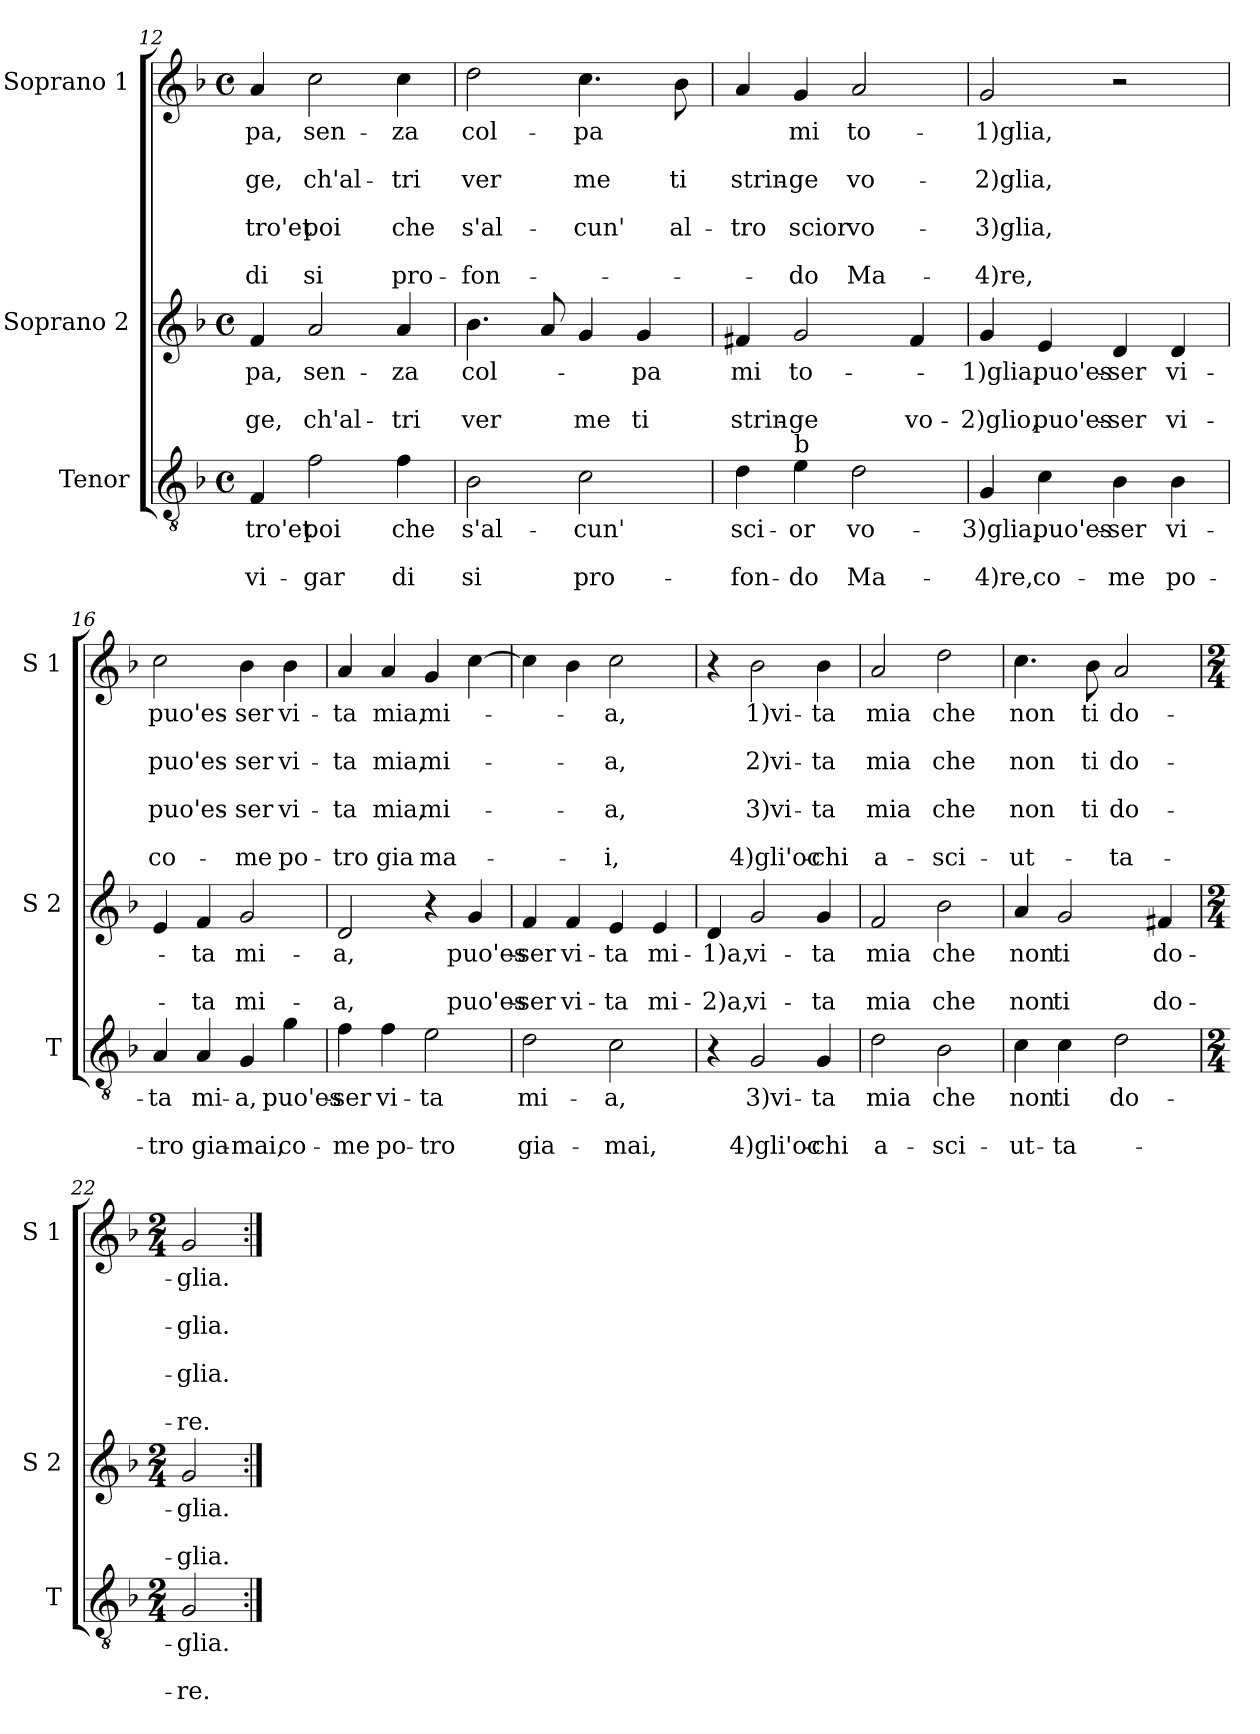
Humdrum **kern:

**kern	**text	**text	**text	**kern	**text	**text	**text	**kern	**text	**text	**text	**text	**text	**text	**text
*part3	*part3	*part3	*part3	*part2	*part2	*part2	*part2	*part1	*part1	*part1	*part1	*part1	*part1	*part1	*part1
*staff3	*staff3	*staff3	*staff3	*staff2	*staff2	*staff2	*staff2	*staff1	*staff1	*staff1	*staff1	*staff1	*staff1	*staff1	*staff1
*I"Tenor	*	*	*	*I"Soprano 2	*	*	*	*I"Soprano 1	*	*	*	*	*	*	*
*I'T	*	*	*	*I'S 2	*	*	*	*I'S 1	*	*	*	*	*	*	*
*clefGv2	*	*	*	*clefG2	*	*	*	*clefG2	*	*	*	*	*	*	*
*k[b-]	*	*	*	*k[b-]	*	*	*	*k[b-]	*	*	*	*	*	*	*
*F:	*	*	*	*F:	*	*	*	*F:	*	*	*	*	*	*	*
*M4/4	*	*	*	*M4/4	*	*	*	*M4/4	*	*	*	*	*	*	*
*met(c)	*	*	*	*met(c)	*	*	*	*met(c)	*	*	*	*	*	*	*
=12	=12	=12	=12	=12	=12	=12	=12	=12	=12	=12	=12	=12	=12	=12	=12
!	!LO:LY:b	!	!LO:LY:b	!	!LO:LY:b	!	!LO:LY:b	!	!LO:LY:b	!	!LO:LY:b	!	!LO:LY:b	!	!LO:LY:b
4F/	-tro'et	.	-vi-	4f/	-pa,	.	-ge,	4a/	-pa,	.	-ge,	.	-tro'et	.	di
!	!LO:LY:b	!	!LO:LY:b	!	!LO:LY:b	!	!LO:LY:b	!	!LO:LY:b	!	!LO:LY:b	!	!LO:LY:b	!	!LO:LY:b
2f\	poi	.	-gar	2a/	sen-	.	ch'al-	2cc\	sen-	.	ch'al-	.	poi	.	si
!	!LO:LY:b	!	!LO:LY:b	!	!LO:LY:b	!	!LO:LY:b	!	!LO:LY:b	!	!LO:LY:b	!	!LO:LY:b	!	!LO:LY:b
4f\	che	.	di	4a/	-za	.	-tri	4cc\	-za	.	-tri	.	che	.	pro-
=13	=13	=13	=13	=13	=13	=13	=13	=13	=13	=13	=13	=13	=13	=13	=13
!	!LO:LY:b	!	!LO:LY:b	!	!LO:LY:b	!	!LO:LY:b	!	!LO:LY:b	!	!LO:LY:b	!	!LO:LY:b	!	!LO:LY:b
2B-\	s'al-	.	si	4.b-\	col-	.	ver	2dd\	col-	.	ver	.	s'al-	.	-fon-
.	.	.	.	8a/	.	.	.	.	.	.	.	.	.	.	.
!	!LO:LY:b	!	!LO:LY:b	!	!	!	!LO:LY:b	!	!LO:LY:b	!	!LO:LY:b	!	!LO:LY:b	!	!
2c\	-cun'	.	pro-	4g/	.	.	me	4.cc\	-pa	.	me	.	-cun'	.	.
!	!	!	!	!	!LO:LY:b	!	!LO:LY:b	!	!	!	!	!	!	!	!
.	.	.	.	4g/	-pa	.	ti	.	.	.	.	.	.	.	.
!	!	!	!	!	!	!	!	!	!	!	!LO:LY:b	!	!LO:LY:b	!	!
.	.	.	.	.	.	.	.	8b-\	.	.	ti	.	al-	.	.
=14	=14	=14	=14	=14	=14	=14	=14	=14	=14	=14	=14	=14	=14	=14	=14
!	!LO:LY:b	!	!LO:LY:b	!	!LO:LY:b	!	!LO:LY:b	!	!	!	!LO:LY:b	!	!LO:LY:b	!	!
4d\	sci-	.	-fon-	4f#X/	mi	.	strin-	4a/	.	.	strin-	.	-tro	.	.
!LO:TX:a:t=b	!	!	!	!	!	!	!	!	!	!	!	!	!	!	!
!	!LO:LY:b	!	!LO:LY:b	!	!LO:LY:b	!	!LO:LY:b	!	!LO:LY:b	!	!LO:LY:b	!	!LO:LY:b	!	!LO:LY:b
4e\	-or	.	-do	2g/	to-	.	-ge	4g/	mi	.	-ge	.	scior	.	-do
!	!LO:LY:b	!	!LO:LY:b	!	!	!	!	!	!LO:LY:b	!	!LO:LY:b	!	!LO:LY:b	!	!LO:LY:b
2d\	vo-	.	Ma-	.	.	.	.	2a/	to-	.	vo-	.	vo-	.	Ma-
!	!	!	!	!	!	!	!LO:LY:b	!	!	!	!	!	!	!	!
.	.	.	.	4f#/	.	.	vo-	.	.	.	.	.	.	.	.
!!LO:LB:g=z
=15	=15	=15	=15	=15	=15	=15	=15	=15	=15	=15	=15	=15	=15	=15	=15
!	!LO:LY:b	!	!LO:LY:b	!	!LO:LY:b	!	!LO:LY:b	!	!LO:LY:b	!	!LO:LY:b	!	!LO:LY:b	!	!LO:LY:b
4G/	-3)glia,	.	-4)re,	4g/	-1)glia,	.	-2)glio,	2g/	-1)glia,	.	-2)glia,	.	-3)glia,	.	-4)re,
!	!LO:LY:b	!	!LO:LY:b	!	!LO:LY:b	!	!LO:LY:b	!	!	!	!	!	!	!	!
4c\	puo'es-	.	co-	4e/	puo'es-	.	puo'es-	.	.	.	.	.	.	.	.
!	!LO:LY:b	!	!LO:LY:b	!	!LO:LY:b	!	!LO:LY:b	!	!	!	!	!	!	!	!
4B-\	-ser	.	-me	4d/	-ser	.	-ser	2r	.	.	.	.	.	.	.
!	!LO:LY:b	!	!LO:LY:b	!	!LO:LY:b	!	!LO:LY:b	!	!	!	!	!	!	!	!
4B-\	vi-	.	po-	4d/	vi-	.	vi-	.	.	.	.	.	.	.	.
=16	=16	=16	=16	=16	=16	=16	=16	=16	=16	=16	=16	=16	=16	=16	=16
!	!LO:LY:b	!	!LO:LY:b	!	!	!	!	!	!LO:LY:b	!	!LO:LY:b	!	!LO:LY:b	!	!LO:LY:b
4A/	-ta	.	-tro	4e/	.	.	.	2cc\	puo'es-	.	puo'es-	.	puo'es-	.	co-
!	!LO:LY:b	!	!LO:LY:b	!	!LO:LY:b	!	!LO:LY:b	!	!	!	!	!	!	!	!
4A/	mi-	.	gia-	4f/	-ta	.	-ta	.	.	.	.	.	.	.	.
!	!LO:LY:b	!	!LO:LY:b	!	!LO:LY:b	!	!LO:LY:b	!	!LO:LY:b	!	!LO:LY:b	!	!LO:LY:b	!	!LO:LY:b
4G/	-a,	.	-mai,	2g/	mi-	.	mi-	4b-\	-ser	.	-ser	.	-ser	.	-me
!	!LO:LY:b	!	!LO:LY:b	!	!	!	!	!	!LO:LY:b	!	!LO:LY:b	!	!LO:LY:b	!	!LO:LY:b
4g\	puo'es-	.	co-	.	.	.	.	4b-\	vi-	.	vi-	.	vi-	.	po-
=17	=17	=17	=17	=17	=17	=17	=17	=17	=17	=17	=17	=17	=17	=17	=17
!	!LO:LY:b	!	!LO:LY:b	!	!LO:LY:b	!	!LO:LY:b	!	!LO:LY:b	!	!LO:LY:b	!	!LO:LY:b	!	!LO:LY:b
4f\	-ser	.	-me	2d/	-a,	.	-a,	4a/	-ta	.	-ta	.	-ta	.	-tro
!	!LO:LY:b	!	!LO:LY:b	!	!	!	!	!	!LO:LY:b	!	!LO:LY:b	!	!LO:LY:b	!	!LO:LY:b
4f\	vi-	.	po-	.	.	.	.	4a/	mia,	.	mia,	.	mia,	.	gia
!	!LO:LY:b	!	!LO:LY:b	!	!	!	!	!	!LO:LY:b	!	!LO:LY:b	!	!LO:LY:b	!	!LO:LY:b
2e\	-ta	.	-tro	4r	.	.	.	4g/	mi-	.	mi-	.	mi-	.	ma-
!	!	!	!	!	!LO:LY:b	!	!LO:LY:b	!	!	!	!	!	!	!	!
.	.	.	.	4g/	puo'es-	.	puo'es-	[4cc\	.	.	.	.	.	.	.
=18	=18	=18	=18	=18	=18	=18	=18	=18	=18	=18	=18	=18	=18	=18	=18
!	!LO:LY:b	!	!LO:LY:b	!	!LO:LY:b	!	!LO:LY:b	!	!	!	!	!	!	!	!
2d\	mi-	.	gia-	4f/	-ser	.	-ser	4cc\]	.	.	.	.	.	.	.
!	!	!	!	!	!LO:LY:b	!	!LO:LY:b	!	!	!	!	!	!	!	!
.	.	.	.	4f/	vi-	.	vi-	4b-\	.	.	.	.	.	.	.
!	!LO:LY:b	!	!LO:LY:b	!	!LO:LY:b	!	!LO:LY:b	!	!LO:LY:b	!	!LO:LY:b	!	!LO:LY:b	!	!LO:LY:b
2c\	-a,	.	-mai,	4e/	-ta	.	-ta	2cc\	-a,	.	-a,	.	-a,	.	-i,
!	!	!	!	!	!LO:LY:b	!	!LO:LY:b	!	!	!	!	!	!	!	!
.	.	.	.	4e/	mi-	.	mi-	.	.	.	.	.	.	.	.
!!LO:LB:g=z
=19	=19	=19	=19	=19	=19	=19	=19	=19	=19	=19	=19	=19	=19	=19	=19
!	!	!	!	!	!LO:LY:b	!	!LO:LY:b	!	!	!	!	!	!	!	!
4r	.	.	.	4d/	-1)a,	.	-2)a,	4r	.	.	.	.	.	.	.
!	!LO:LY:b	!	!LO:LY:b	!	!LO:LY:b	!	!LO:LY:b	!	!LO:LY:b	!	!LO:LY:b	!	!LO:LY:b	!	!LO:LY:b
2G/	3)vi-	.	4)gli'oc-	2g/	vi-	.	vi-	2b-\	1)vi-	.	2)vi-	.	3)vi-	.	4)gli'oc-
!	!LO:LY:b	!	!LO:LY:b	!	!LO:LY:b	!	!LO:LY:b	!	!LO:LY:b	!	!LO:LY:b	!	!LO:LY:b	!	!LO:LY:b
4G/	-ta	.	-chi	4g/	-ta	.	-ta	4b-\	-ta	.	-ta	.	-ta	.	-chi
=20	=20	=20	=20	=20	=20	=20	=20	=20	=20	=20	=20	=20	=20	=20	=20
!	!LO:LY:b	!	!LO:LY:b	!	!LO:LY:b	!	!LO:LY:b	!	!LO:LY:b	!	!LO:LY:b	!	!LO:LY:b	!	!LO:LY:b
2d\	mia	.	a-	2f/	mia	.	mia	2a/	mia	.	mia	.	mia	.	a-
!	!LO:LY:b	!	!LO:LY:b	!	!LO:LY:b	!	!LO:LY:b	!	!LO:LY:b	!	!LO:LY:b	!	!LO:LY:b	!	!LO:LY:b
2B-\	che	.	-sci-	2b-\	che	.	che	2dd\	che	.	che	.	che	.	-sci-
=21	=21	=21	=21	=21	=21	=21	=21	=21	=21	=21	=21	=21	=21	=21	=21
!	!LO:LY:b	!	!LO:LY:b	!	!LO:LY:b	!	!LO:LY:b	!	!LO:LY:b	!	!LO:LY:b	!	!LO:LY:b	!	!LO:LY:b
4c\	non	.	-ut-	4a/	non	.	non	4.cc\	non	.	non	.	non	.	-ut-
!	!LO:LY:b	!	!LO:LY:b	!	!LO:LY:b	!	!LO:LY:b	!	!	!	!	!	!	!	!
4c\	ti	.	-ta-	2g/	ti	.	ti	.	.	.	.	.	.	.	.
!	!	!	!	!	!	!	!	!	!LO:LY:b	!	!LO:LY:b	!	!LO:LY:b	!	!
.	.	.	.	.	.	.	.	8b-\	ti	.	ti	.	ti	.	.
!	!LO:LY:b	!	!	!	!	!	!	!	!LO:LY:b	!	!LO:LY:b	!	!LO:LY:b	!	!LO:LY:b
2d\	do-	.	.	.	.	.	.	2a/	do-	.	do-	.	do-	.	-ta-
!	!	!	!	!	!LO:LY:b	!	!LO:LY:b	!	!	!	!	!	!	!	!
.	.	.	.	4f#X/	do-	.	do-	.	.	.	.	.	.	.	.
=22	=22	=22	=22	=22	=22	=22	=22	=22	=22	=22	=22	=22	=22	=22	=22
*M2/4	*	*	*	*M2/4	*	*	*	*M2/4	*	*	*	*	*	*	*
!	!LO:LY:b	!	!LO:LY:b	!	!LO:LY:b	!	!LO:LY:b	!	!LO:LY:b	!	!LO:LY:b	!	!LO:LY:b	!	!LO:LY:b
2G/	-glia.	.	-re.	2g/	-glia.	.	-glia.	2g/	-glia.	.	-glia.	.	-glia.	.	-re.
=:|!	=:|!	=:|!	=:|!	=:|!	=:|!	=:|!	=:|!	=:|!	=:|!	=:|!	=:|!	=:|!	=:|!	=:|!	=:|!
*-	*-	*-	*-	*-	*-	*-	*-	*-	*-	*-	*-	*-	*-	*-	*-
